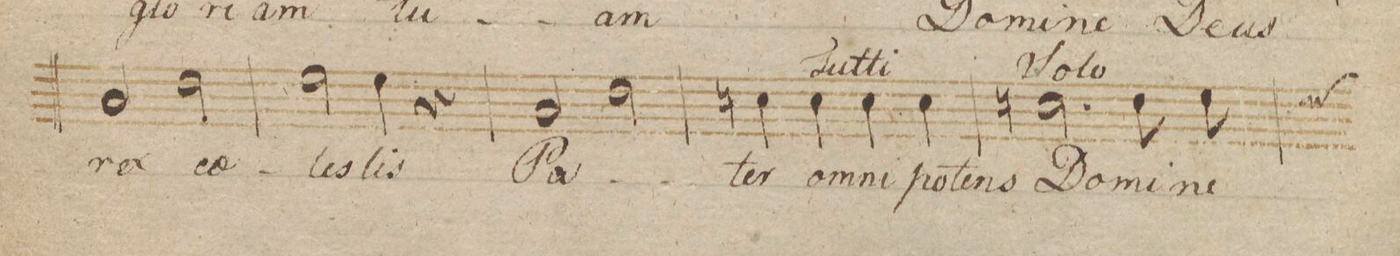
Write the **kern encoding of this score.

**kern	**text	**dynam
*I"Tenore.	*	*
*clefC4	*	*
*k[b-]	*	*
*met(c)	*	*
*M4/4	*	*
2G/	rex	.
2c\	cae-	.
=44	=44	=44
2d\	-les-	.
4d\	-tis	.
4r	.	.
=45	=45	=45
2G/	Pa-	.
2c\	.	.
=46	=46	=46
4Bn\	-ter	.
4B\	om-	.
4B\	-ni-	.
4B\	-potens	.
=47	=47	=47
2.Bn\	Do-	.
8c\	-mi-	.
8d\	-ne	.
*custos:d	*	*
=48	=48	=48
*-	*-	*-
